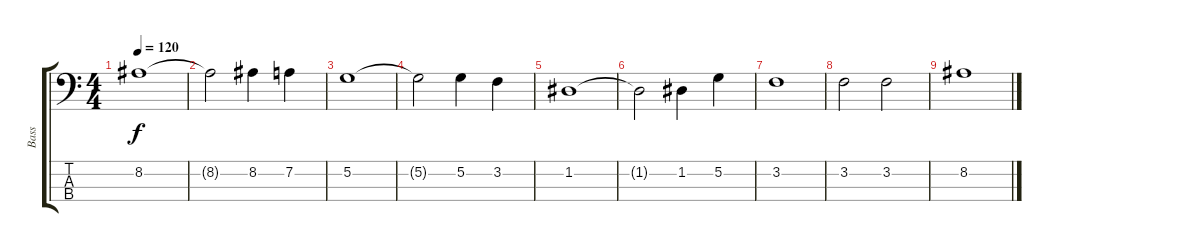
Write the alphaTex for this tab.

\track ("Bass" "Bass") {instrument electricbasspick}
\staff {score tabs}
\tuning (G2 D2 A1 D1) {hide}
\ts (4 4)
\tempo 120
\clef f4
\ks c
8.2.1{dy f} |
8.2{t}.2 8.2.4 7.2.4 |
5.2.1 |
5.2{t}.2 5.2.4 3.2.4 |
1.2.1 |
1.2{t}.2 1.2.4 5.2.4 |
3.2.1 |
3.2.2 3.2.2 |
8.2.1
